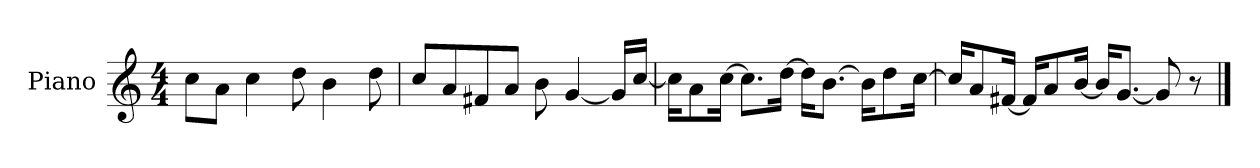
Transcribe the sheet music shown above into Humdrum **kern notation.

**kern
*part1
*staff1
*I"Piano
*I'P-no
*clefG2
*k[]
*M4/4
*MM90
=1
8cc\L
8a\J
4cc\
8dd\
4b\
8dd\
=2
8cc/L
8a/
8f#X/
8a/J
8b\
[4g/
16g/LL]
[16cc/JJ
=3
16cc\KL]
8a\
[16cc\Jk
8.cc\L]
[16dd\Jk
16dd\KL]
[8.b\J
16b\KL]
8dd\
[16cc\Jk
=4
16cc/KL]
8a/
[16f#X/Jk
16f#/KL]
8a/
[16b/Jk
16b/KL]
[8.g/J
8g/]
8r
==
*-
